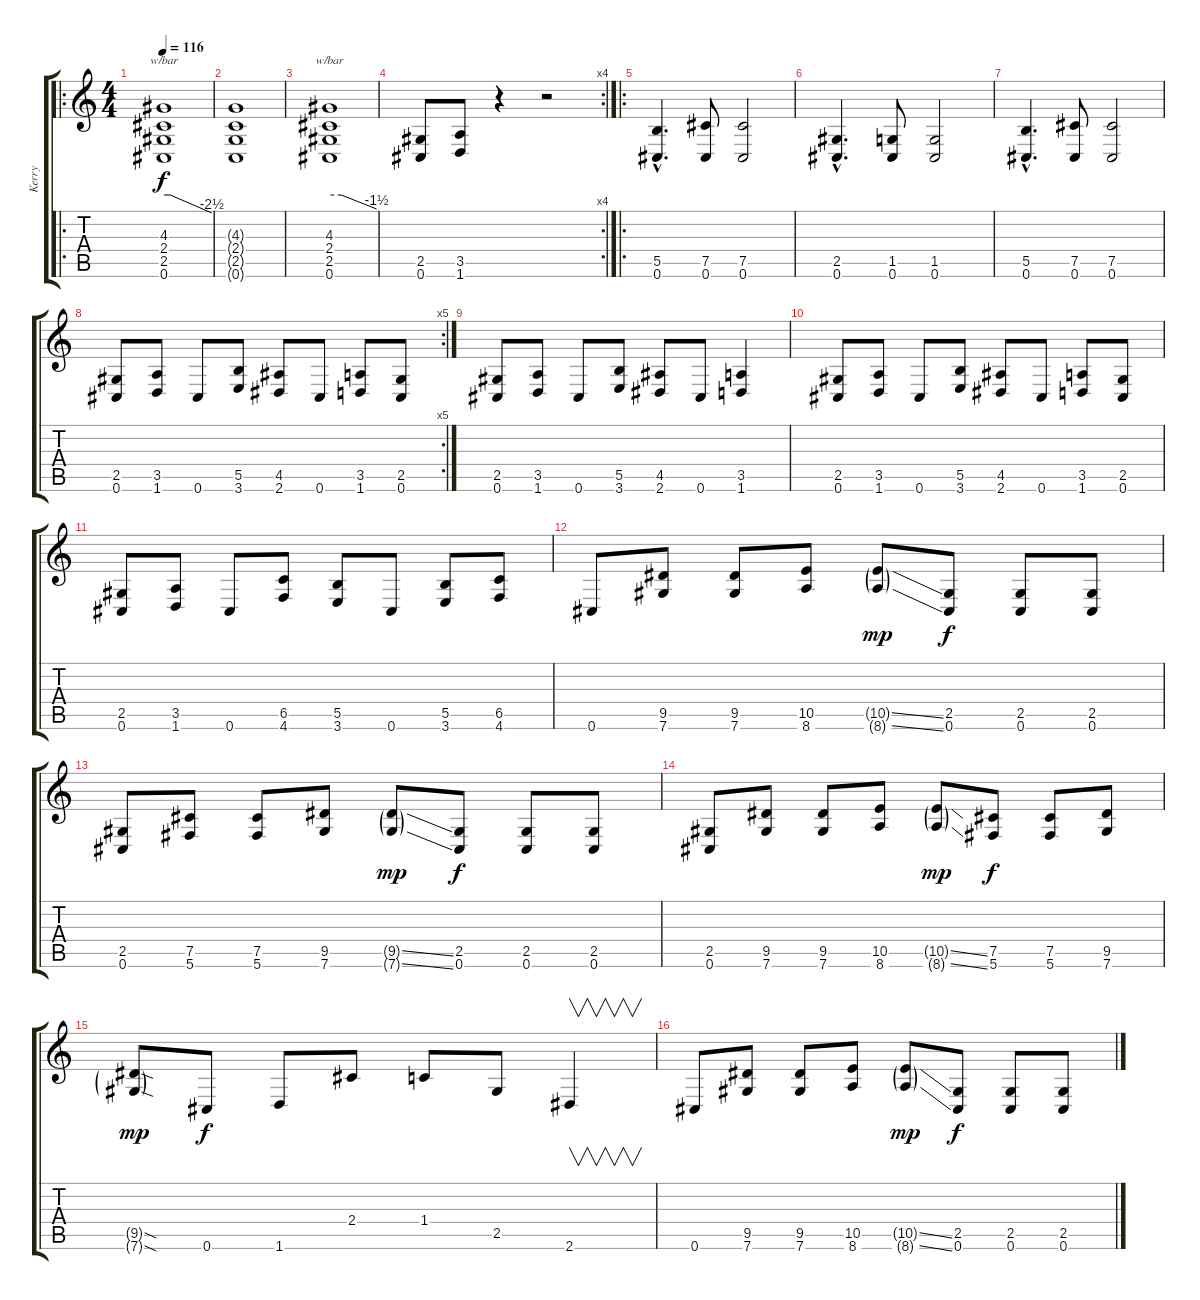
\track ("Kerry" "Kerry") {instrument distortionguitar}
\staff {score tabs}
\tuning (Db4 Ab3 E3 B2 Gb2 Db2) {hide}
\ro
\ts (4 4)
\tempo 116
\clef g2
\ks c
(4.3 2.4 2.5 0.6).1{tbe (custom default 0 0 8 0 60 -10) dy f instrument distortionguitar} |
(4.3{t} 2.4{t} 2.5{t} 0.6{t}).1 |
(4.3 2.4 2.5 0.6).1{tbe (custom default 0 0 15 0 60 -6)} |
\rc 4
(2.5 0.6).8 (3.5 1.6).8 r.4 r.2 |
\ro
(5.5{hac} 0.6{hac}).4{d} (7.5 0.6).8 (7.5 0.6).2 |
(2.5{hac} 0.6{hac}).4{d} (1.5 0.6).8 (1.5 0.6).2 |
(5.5{hac} 0.6{hac}).4{d} (7.5 0.6).8 (7.5 0.6).2 |
\rc 5
(2.5 0.6).8 (3.5 1.6).8 0.6.8 (5.5 3.6).8 (4.5 2.6).8 0.6.8 (3.5 1.6).8 (2.5 0.6).8 |
(2.5 0.6).8 (3.5 1.6).8 0.6.8 (5.5 3.6).8 (4.5 2.6).8 0.6.8 (3.5 1.6).4 |
(2.5 0.6).8 (3.5 1.6).8 0.6.8 (5.5 3.6).8 (4.5 2.6).8 0.6.8 (3.5 1.6).8 (2.5 0.6).8 |
(2.5 0.6).8 (3.5 1.6).8 0.6.8 (6.5 4.6).8 (5.5 3.6).8 0.6.8 (5.5 3.6).8 (6.5 4.6).8 |
0.6.8 (9.5 7.6).8 (9.5 7.6).8 (10.5 8.6).8 (10.5{ss g} 8.6{ss g}).8{dy mp} (2.5 0.6).8{dy f} (2.5 0.6).8 (2.5 0.6).8 |
(2.5 0.6).8 (7.5 5.6).8 (7.5 5.6).8 (9.5 7.6).8 (9.5{ss g} 7.6{ss g}).8{dy mp} (2.5 0.6).8{dy f} (2.5 0.6).8 (2.5 0.6).8 |
(2.5 0.6).8 (9.5 7.6).8 (9.5 7.6).8 (10.5 8.6).8 (10.5{ss g} 8.6{ss g}).8{dy mp} (7.5 5.6).8{dy f} (7.5 5.6).8 (9.5 7.6).8 |
(9.5{sod g} 7.6{sod g}).8{dy mp} 0.6.8{dy f} 1.6.8 2.4.8 1.4.8 2.5.8 2.6.4{v} |
0.6.8 (9.5 7.6).8 (9.5 7.6).8 (10.5 8.6).8 (10.5{ss g} 8.6{ss g}).8{dy mp} (2.5 0.6).8{dy f} (2.5 0.6).8 (2.5 0.6).8
